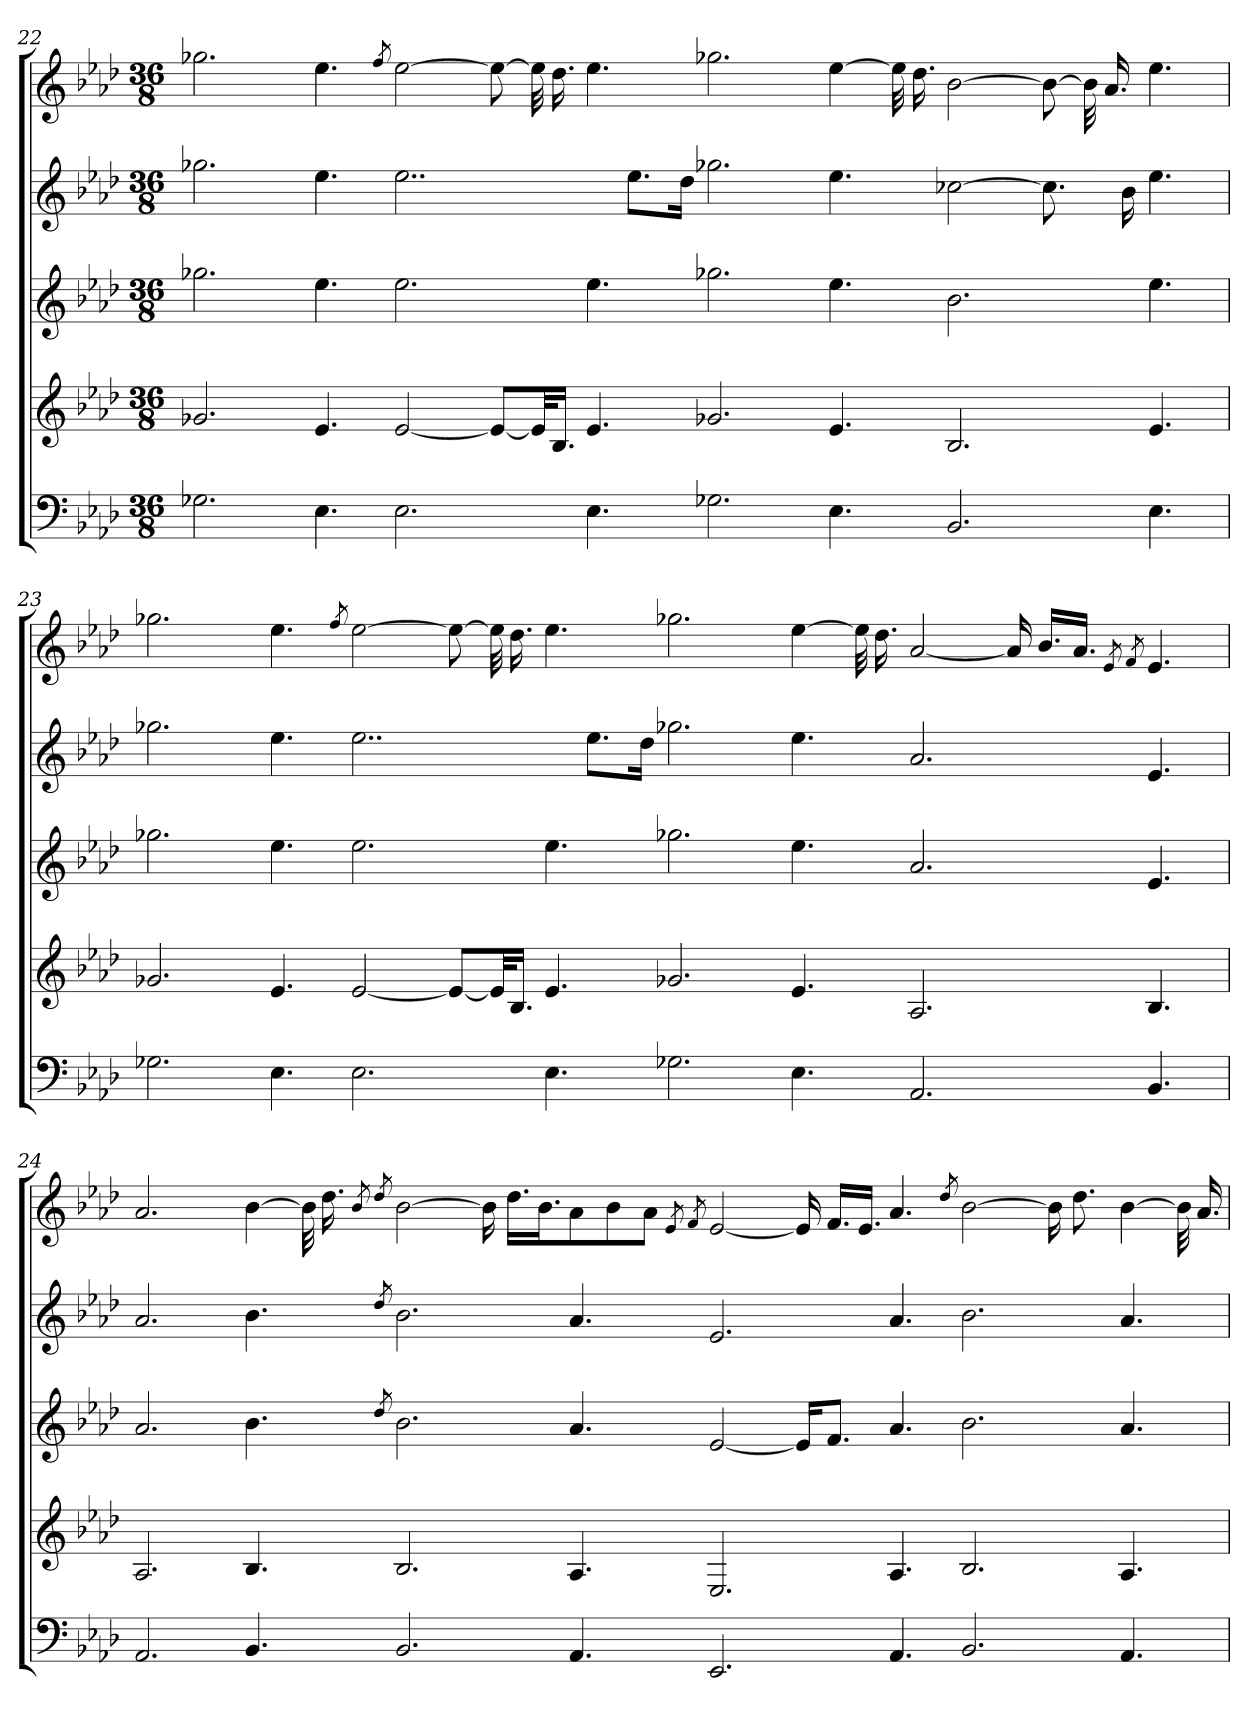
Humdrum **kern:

**kern	**kern	**kern	**kern	**kern
*part5	*part4	*part3	*part2	*part1
*staff5	*staff4	*staff3	*staff2	*staff1
*clefF4	*clefG2	*clefG2	*clefG2	*clefG2
*k[b-e-a-d-]	*k[b-e-a-d-]	*k[b-e-a-d-]	*k[b-e-a-d-]	*k[b-e-a-d-]
*M36/8	*M36/8	*M36/8	*M36/8	*M36/8
=22	=22	=22	=22	=22
2.G-X	2.g-X	2.gg-X	2.gg-X	2.gg-X
4.E-	4.e-	4.ee-	4.ee-	4.ee-
.	.	.	.	8qff
2.E-	[2e-	2.ee-	2..ee-	[2ee-
.	8e-/L_	.	.	8ee-_
.	32e-/KL]	.	.	32ee-]
.	16.B-/JJ	.	.	16.dd-
4.E-	4.e-	4.ee-	.	4.ee-
.	.	.	8.ee-\L	.
.	.	.	16dd-\Jk	.
2.G-X	2.g-X	2.gg-X	2.gg-X	2.gg-X
4.E-	4.e-	4.ee-	4.ee-	[4ee-
.	.	.	.	32ee-]
.	.	.	.	16.dd-
2.BB-	2.B-	2.b-	[2cc-X	[2b-
.	.	.	8.cc-]	8b-_
.	.	.	.	32b-]
.	.	.	.	16.a-
.	.	.	16b-	.
4.E-	4.e-	4.ee-	4.ee-	4.ee-
=23	=23	=23	=23	=23
2.G-X	2.g-X	2.gg-X	2.gg-X	2.gg-X
4.E-	4.e-	4.ee-	4.ee-	4.ee-
.	.	.	.	8qff
2.E-	[2e-	2.ee-	2..ee-	[2ee-
.	8e-/L_	.	.	8ee-_
.	32e-/KL]	.	.	32ee-]
.	16.B-/JJ	.	.	16.dd-
4.E-	4.e-	4.ee-	.	4.ee-
.	.	.	8.ee-\L	.
.	.	.	16dd-\Jk	.
2.G-X	2.g-X	2.gg-X	2.gg-X	2.gg-X
4.E-	4.e-	4.ee-	4.ee-	[4ee-
.	.	.	.	32ee-]
.	.	.	.	16.dd-
2.AA-	2.A-	2.a-	2.a-	[2a-
.	.	.	.	16a-]
.	.	.	.	16.b-/LL
.	.	.	.	16.a-/JJ
.	.	.	.	8qe-
.	.	.	.	8qf
4.BB-	4.B-	4.e-	4.e-	4.e-
=24	=24	=24	=24	=24
2.AA-	2.A-	2.a-	2.a-	2.a-
4.BB-	4.B-	4.b-	4.b-	[4b-
.	.	.	.	32b-]
.	.	.	.	16.dd-
.	.	.	.	8qb-
.	.	8qdd-	8qdd-	8qdd-
2.BB-	2.B-	2.b-	2.b-	[2b-
.	.	.	.	16b-]
.	.	.	.	16.dd-\LL
.	.	.	.	16.b-\J
4.AA-	4.A-	4.a-	4.a-	8a-\
.	.	.	.	8b-\
.	.	.	.	8a-\J
.	.	.	.	8qe-
.	.	.	.	8qf
2.EE-	2.E-	[2e-	2.e-	[2e-
.	.	16e-/KL]	.	16e-]
.	.	8.f/J	.	16.f/LL
.	.	.	.	16.e-/JJ
4.AA-	4.A-	4.a-	4.a-	4.a-
.	.	.	.	8qdd-
2.BB-	2.B-	2.b-	2.b-	[2b-
.	.	.	.	16b-]
.	.	.	.	8.dd-
4.AA-	4.A-	4.a-	4.a-	[4b-
.	.	.	.	32b-]
.	.	.	.	16.a-
=	=	=	=	=
*-	*-	*-	*-	*-
